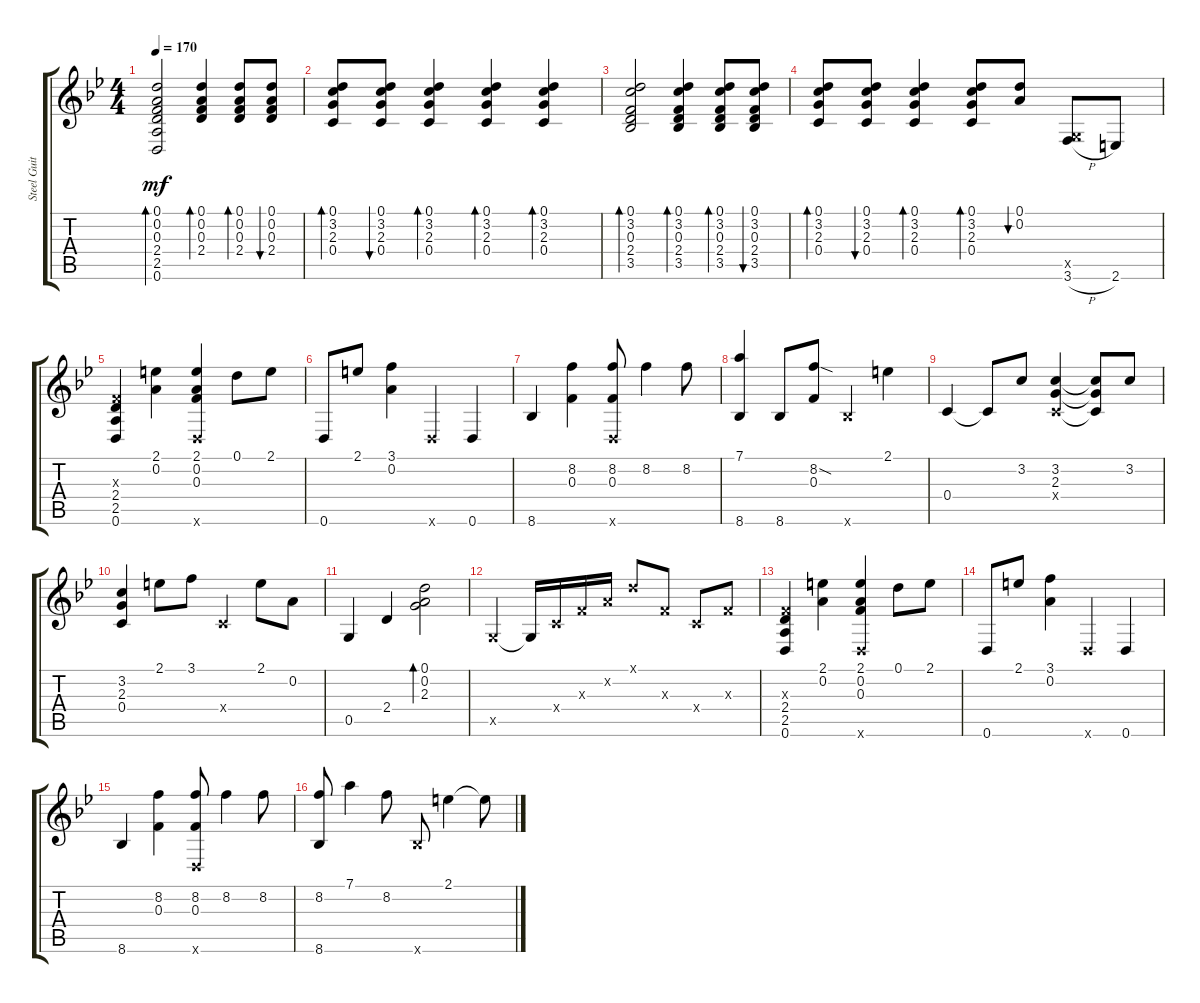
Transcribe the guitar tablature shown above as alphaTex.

\track ("Steel Guitar" "Steel Guit") {instrument acousticguitarsteel}
\staff {score tabs}
\tuning (D4 A3 F3 C3 G2 D2) {hide}
\ts (4 4)
\tempo 170
\clef g2
\ks bb
(0.1 0.2 0.3 2.4 2.5 0.6).2{bd 120 dy mf instrument acousticguitarsteel} (0.1 0.2 0.3 2.4).4{bd 60} (0.1 0.2 0.3 2.4).8{bd 30} (0.1 0.2 0.3 2.4).8{bu 30} |
(0.1 3.2 2.3 0.4).8{bd 30} (0.1 3.2 2.3 0.4).8{bu 30} (0.1 3.2 2.3 0.4).4{bd 30} (0.1 3.2 2.3 0.4).4{bd 30} (0.1 3.2 2.3 0.4).4{bd 30} |
(0.1 3.2 0.3 2.4 3.5).2{bd 30} (0.1 3.2 0.3 2.4 3.5).4{bd 30} (0.1 3.2 0.3 2.4 3.5).8{bd 30} (0.1 3.2 0.3 2.4 3.5).8{bu 30} |
(0.1 3.2 2.3 0.4).8{bd 30} (0.1 3.2 2.3 0.4).8{bu 30} (0.1 3.2 2.3 0.4).4{bd 30} (0.1 3.2 2.3 0.4).8{bd 30} (0.1 0.2).8{bu 30} (0.5{x} 3.6{h}).8 2.6.8 |
(0.3{x} 2.4 2.5 0.6).4 (2.1 0.2).4 (2.1 0.2 0.3 0.6{x}).4 0.1.8 2.1.8 |
0.6.8 2.1.8 (3.1 0.2).4 0.6{x}.4 0.6.4 |
8.6.4 (8.2 0.3).4 (8.2 0.3 0.6{x}).8 8.2.4 8.2.8 |
(7.1 8.6).4 8.6.8 (8.2{sod} 0.3).8 8.6{x}.4 2.1.4 |
0.4.4 0.4{t}.8 3.2.8 (3.2 2.3 0.4{x}).4 (3.2{t} 2.3{t} 0.4{t}).8 3.2.8 |
(3.2 2.3 0.4).4 2.1.8 3.1.8 0.4{x}.4 2.1.8 0.2.8 |
0.5.4 2.4.4 (0.1 0.2 2.3).2{bd 30} |
0.5{x}.4 0.5{t}.16 0.4{x}.16 0.3{x}.16 0.2{x}.16 0.1{x}.8 0.3{x}.8 0.4{x}.8 0.3{x}.8 |
(0.3{x} 2.4 2.5 0.6).4 (2.1 0.2).4 (2.1 0.2 0.3 0.6{x}).4 0.1.8 2.1.8 |
0.6.8 2.1.8 (3.1 0.2).4 0.6{x}.4 0.6.4 |
8.6.4 (8.2 0.3).4 (8.2 0.3 0.6{x}).8 8.2.4 8.2.8 |
(8.2 8.6).8 7.1.4 8.2.8 8.6{x}.8 2.1.4 2.1{t}.8
